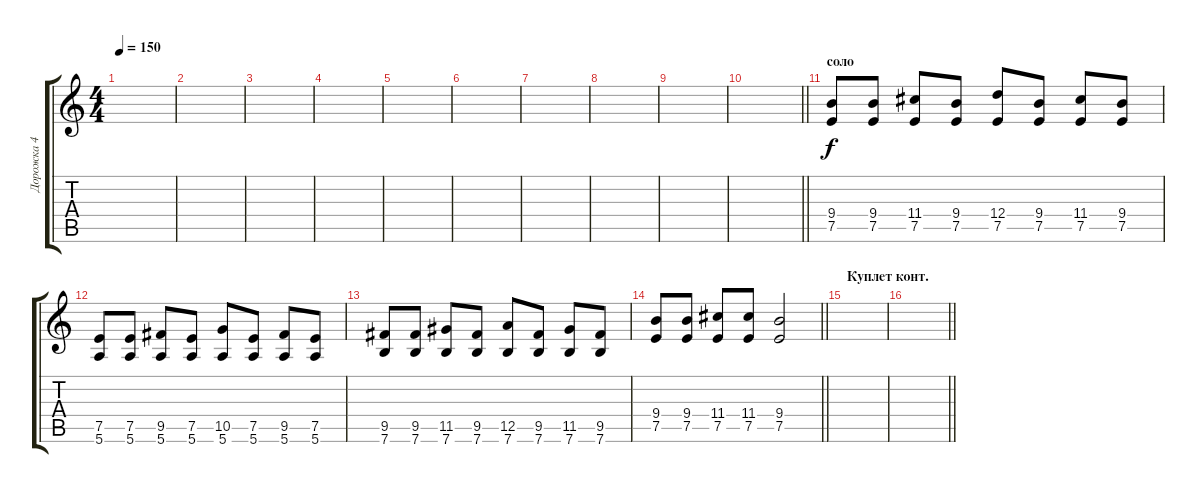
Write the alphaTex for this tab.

\track ("Дорожка 4" "Дорожка 4") {instrument electricguitarclean}
\staff {score tabs}
\tuning (E4 B3 G3 D3 A2 E2) {hide}
\ts (4 4)
\tempo 150
\clef g2
\ks c
|
|
|
|
|
|
|
|
|
\barLineRight lightlight
|
\section ("" "соло")
(9.4 7.5).8{volume 13} (9.4 7.5).8 (11.4 7.5).8 (9.4 7.5).8 (12.4 7.5).8 (9.4 7.5).8 (11.4 7.5).8 (9.4 7.5).8 |
(7.5 5.6).8 (7.5 5.6).8 (9.5 5.6).8 (7.5 5.6).8 (10.5 5.6).8 (7.5 5.6).8 (9.5 5.6).8 (7.5 5.6).8 |
(9.5 7.6).8 (9.5 7.6).8 (11.5 7.6).8 (9.5 7.6).8 (12.5 7.6).8 (9.5 7.6).8 (11.5 7.6).8 (9.5 7.6).8 |
\barLineRight lightlight
(9.4 7.5).8 (9.4 7.5).8 (11.4 7.5).8 (11.4 7.5).8 (9.4 7.5).2 |
\section ("" "Куплет конт.")
|
\barLineRight lightlight
